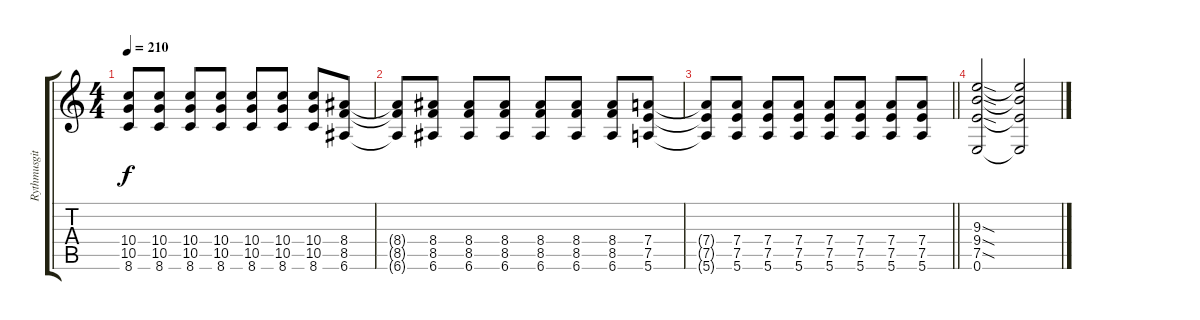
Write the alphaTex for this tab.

\track ("Rythmusgitarre" "Rythmusgit") {instrument distortionguitar}
\staff {score tabs}
\tuning (E4 B3 G3 D3 A2 E2) {hide}
\ts (4 4)
\tempo 210
\clef g2
\ks c
(10.4{t} 10.5{t} 8.6{t}).8{dy f} (10.4 10.5 8.6).8 (10.4 10.5 8.6).8 (10.4 10.5 8.6).8 (10.4 10.5 8.6).8 (10.4 10.5 8.6).8 (10.4 10.5 8.6).8 (8.4 8.5 6.6).8 |
(8.4{t} 8.5{t} 6.6{t}).8 (8.4 8.5 6.6).8 (8.4 8.5 6.6).8 (8.4 8.5 6.6).8 (8.4 8.5 6.6).8 (8.4 8.5 6.6).8 (8.4 8.5 6.6).8 (7.4 7.5 5.6).8 |
\barLineRight lightlight
(7.4{t} 7.5{t} 5.6{t}).8 (7.4 7.5 5.6).8 (7.4 7.5 5.6).8 (7.4 7.5 5.6).8 (7.4 7.5 5.6).8 (7.4 7.5 5.6).8 (7.4 7.5 5.6).8 (7.4 7.5 5.6).8 |
(9.3{sod} 9.4{sod} 7.5{sod} 0.6).2 (9.3{t} 9.4{t} 7.5{t} 0.6{t}).2
